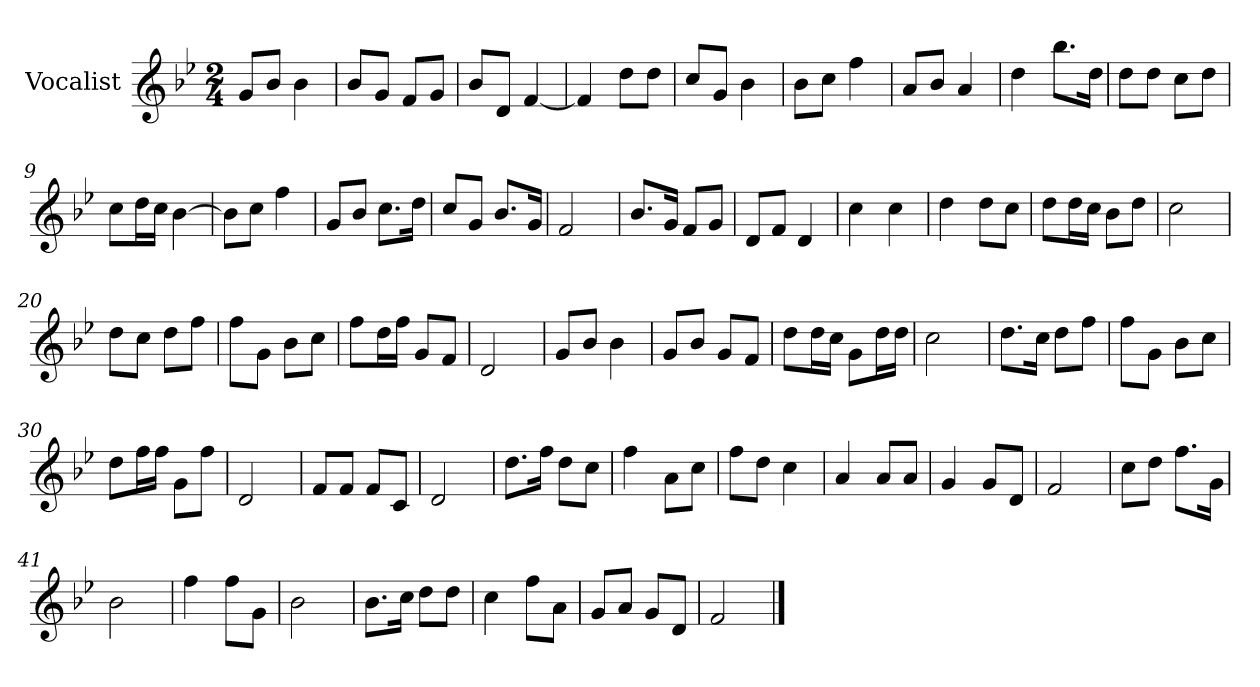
**kern
*part1
*staff1
*I"Vocalist
*k[b-e-]
*B-:
*M2/4
=
8gL
8b-J
4b-
=1
8b-L
8gJ
8fL
8gJ
=2
8b-L
8dJ
[4f
=3
4f]
8ddL
8ddJ
=4
8ccL
8gJ
4b-
=5
8b-L
8ccJ
4ff
=6
8aL
8b-J
4a
=7
4dd
8.bb-L
16ddJk
=8
8ddL
8ddJ
8ccL
8ddJ
=9
8ccL
16ddL
16ccJJ
[4b-
=10
8b-L]
8ccJ
4ff
=11
8gL
8b-J
8.ccL
16ddJk
=12
8ccL
8gJ
8.b-L
16gJk
=13
2f
=14
8.b-L
16gJk
8fL
8gJ
=15
8dL
8fJ
4d
=16
4cc
4cc
=17
4dd
8ddL
8ccJ
=18
8ddL
16ddL
16ccJJ
8b-L
8ddJ
=19
2cc
=20
8ddL
8ccJ
8ddL
8ffJ
=21
8ffL
8gJ
8b-L
8ccJ
=22
8ffL
16ddL
16ffJJ
8gL
8fJ
=23
2d
=24
8gL
8b-J
4b-
=25
8gL
8b-J
8gL
8fJ
=26
8ddL
16ddL
16ccJJ
8gL
16ddL
16ddJJ
=27
2cc
=28
8.ddL
16ccJk
8ddL
8ffJ
=29
8ffL
8gJ
8b-L
8ccJ
=30
8ddL
16ffL
16ffJJ
8gL
8ffJ
=31
2d
=32
8fL
8fJ
8fL
8cJ
=33
2d
=34
8.ddL
16ffJk
8ddL
8ccJ
=35
4ff
8aL
8ccJ
=36
8ffL
8ddJ
4cc
=37
4a
8aL
8aJ
=38
4g
8gL
8dJ
=39
2f
=40
8ccL
8ddJ
8.ffL
16gJk
=41
2b-
=42
4ff
8ffL
8gJ
=43
2b-
=44
8.b-L
16ccJk
8ddL
8ddJ
=45
4cc
8ffL
8aJ
=46
8gL
8aJ
8gL
8dJ
=47
2f
==
*-
